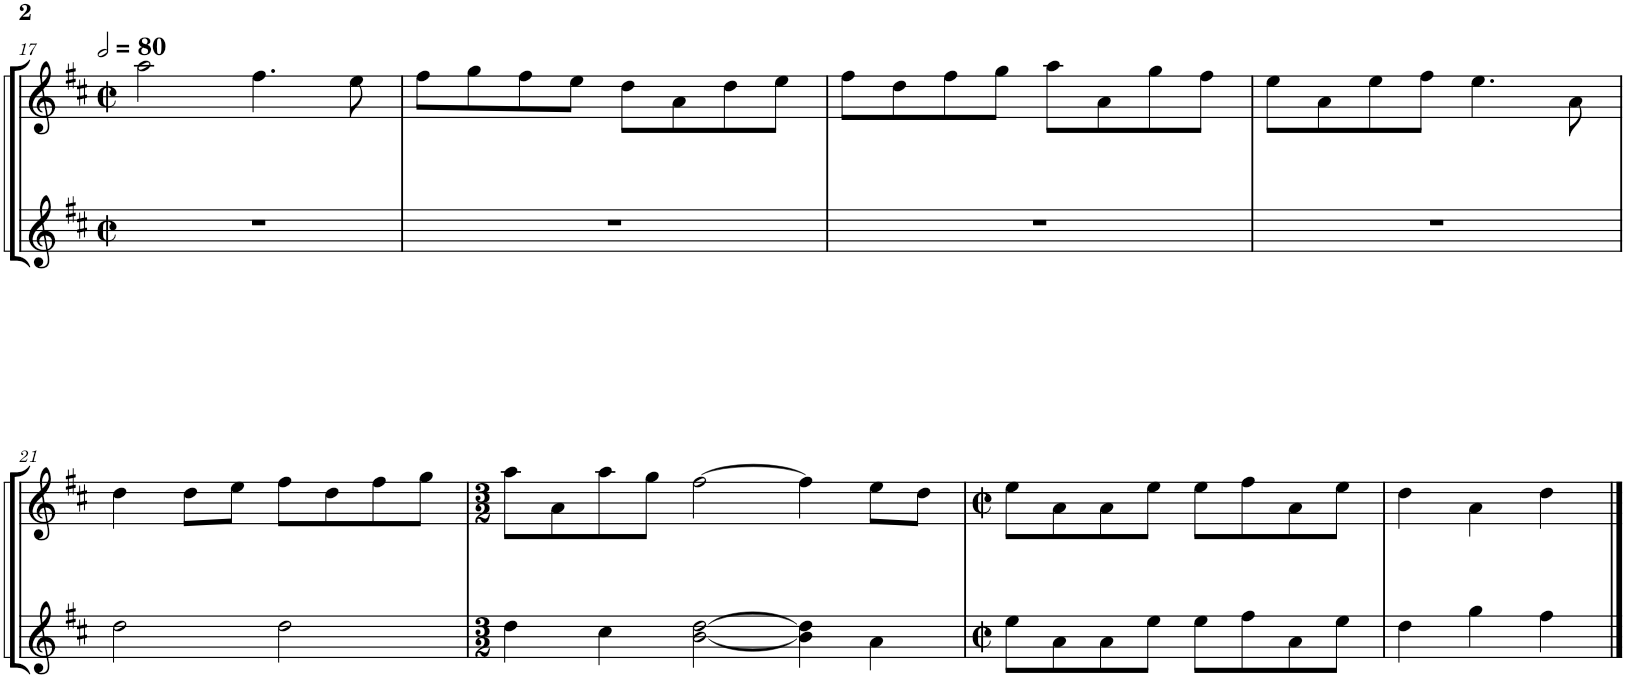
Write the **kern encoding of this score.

**kern	**kern
*part2	*part1
*staff2	*staff1
*I"Oboe 3	*I"Oboe 2
*I'Ob	*I'Ob
!!LO:PB:g=z
*clefG2	*clefG2
*k[f#c#]	*k[f#c#]
*M2/2	*M2/2
*met(c|)	*met(c|)
=17	=17
1r	2aa\
.	4.ff#\
.	8ee\
=18	=18
1r	8ff#\L
.	8gg\
.	8ff#\
.	8ee\J
.	8dd\L
.	8a\
.	8dd\
.	8ee\J
=19	=19
1r	8ff#\L
.	8dd\
.	8ff#\
.	8gg\J
.	8aa\L
.	8a\
.	8gg\
.	8ff#\J
=20	=20
1r	8ee\L
.	8a\
.	8ee\
.	8ff#\J
.	4.ee\
.	8a\
!!LO:LB:g=z
=21	=21
2dd\	4dd\
.	8dd\L
.	8ee\J
2dd\	8ff#\L
.	8dd\
.	8ff#\
.	8gg\J
=22	=22
*M3/2	*M3/2
4dd\	8aa\L
.	8a\
4cc#\	8aa\
.	8gg\J
[2b\ [2dd\	[2ff#\
4b\] 4dd\]	4ff#\]
4a\	8ee\L
.	8dd\J
=23	=23
*M2/2	*M2/2
*met(c|)	*met(c|)
8ee\L	8ee\L
8a\	8a\
8a\	8a\
8ee\J	8ee\J
8ee\L	8ee\L
8ff#\	8ff#\
8a\	8a\
8ee\J	8ee\J
=24	=24
4dd\	4dd\
4gg\	4a\
4ff#\	4dd\
==	==
*-	*-
